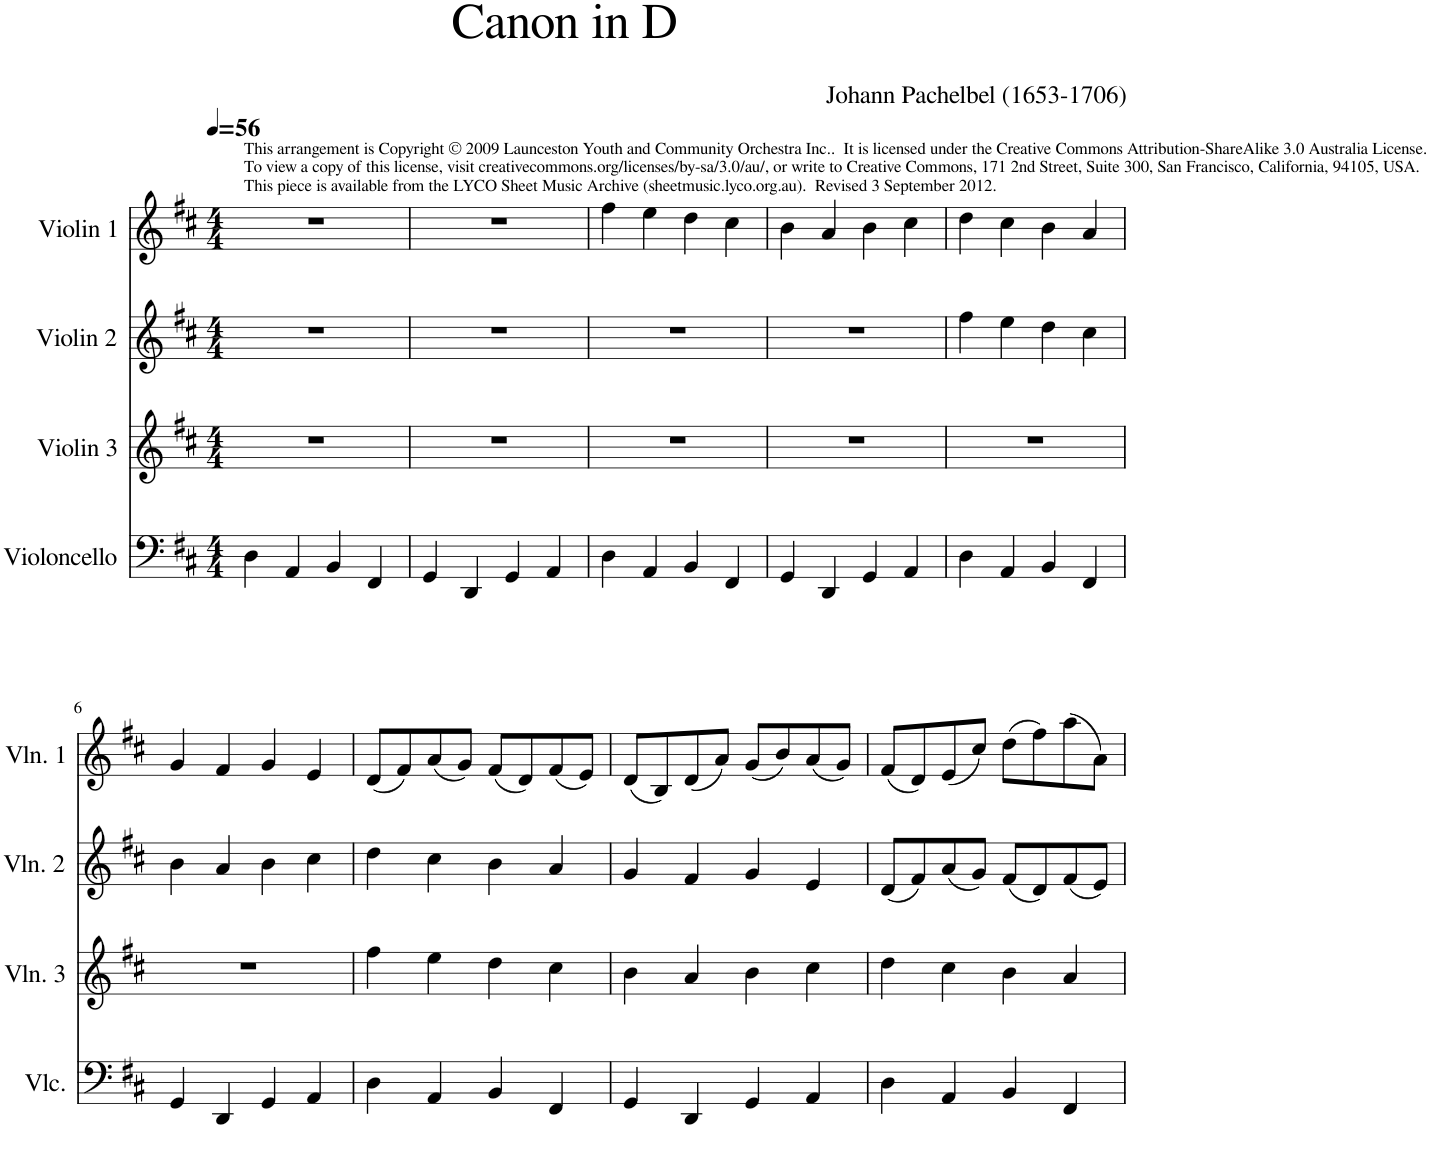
**kern	**kern	**kern	**kern
*part4	*part3	*part2	*part1
*staff4	*staff3	*staff2	*staff1
*I"Violoncello	*I"Violin 3	*I"Violin 2	*I"Violin 1
*I'Vlc.	*I'Vln. 3	*I'Vln. 2	*I'Vln. 1
*clefF4	*clefG2	*clefG2	*clefG2
*k[f#c#]	*k[f#c#]	*k[f#c#]	*k[f#c#]
*M4/4	*M4/4	*M4/4	*M4/4
*MM56	*MM56	*MM56	*MM56
=1	=1	=1	=1
!	!	!	!LO:TX:a:t=This arrangement is Copyright © 2009 Launceston Youth and Community Orchestra Inc..  It is licensed under the Creative Commons Attribution-ShareAlike 3.0 Australia License.
!	!	!	!LO:TX:a:t=To view a copy of this license, visit creativecommons.org/licenses/by-sa/3.0/au/, or write to Creative Commons, 171 2nd Street, Suite 300, San Francisco, California, 94105, USA.
!	!	!	!LO:TX:a:t=This piece is available from the LYCO Sheet Music Archive (sheetmusic.lyco.org.au).  Revised 3 September 2012.
4D\	1r	1r	1r
4AA/	.	.	.
4BB/	.	.	.
4FF#/	.	.	.
=2	=2	=2	=2
4GG/	1r	1r	1r
4DD/	.	.	.
4GG/	.	.	.
4AA/	.	.	.
=3	=3	=3	=3
4D\	1r	1r	4ff#\
4AA/	.	.	4ee\
4BB/	.	.	4dd\
4FF#/	.	.	4cc#\
=4	=4	=4	=4
4GG/	1r	1r	4b\
4DD/	.	.	4a/
4GG/	.	.	4b\
4AA/	.	.	4cc#\
=5	=5	=5	=5
4D\	1r	4ff#\	4dd\
4AA/	.	4ee\	4cc#\
4BB/	.	4dd\	4b\
4FF#/	.	4cc#\	4a/
!!LO:LB:g=z
=6	=6	=6	=6
4GG/	1r	4b\	4g/
4DD/	.	4a/	4f#/
4GG/	.	4b\	4g/
4AA/	.	4cc#\	4e/
=7	=7	=7	=7
4D\	4ff#\	4dd\	(8d/L
.	.	.	8f#/)
4AA/	4ee\	4cc#\	(8a/
.	.	.	8g/J)
4BB/	4dd\	4b\	(8f#/L
.	.	.	8d/)
4FF#/	4cc#\	4a/	(8f#/
.	.	.	8e/J)
=8	=8	=8	=8
4GG/	4b\	4g/	(8d/L
.	.	.	8B/)
4DD/	4a/	4f#/	(8d/
.	.	.	8a/J)
4GG/	4b\	4g/	(8g/L
.	.	.	8b/)
4AA/	4cc#\	4e/	(8a/
.	.	.	8g/J)
=9	=9	=9	=9
4D\	4dd\	(8d/L	(8f#/L
.	.	8f#/)	8d/)
4AA/	4cc#\	(8a/	(8e/
.	.	8g/J)	8cc#/J)
4BB/	4b\	(8f#/L	(8dd\L
.	.	8d/)	8ff#\)
4FF#/	4a/	(8f#/	(8aa\
.	.	8e/J)	8a\J)
=	=	=	=
*-	*-	*-	*-
